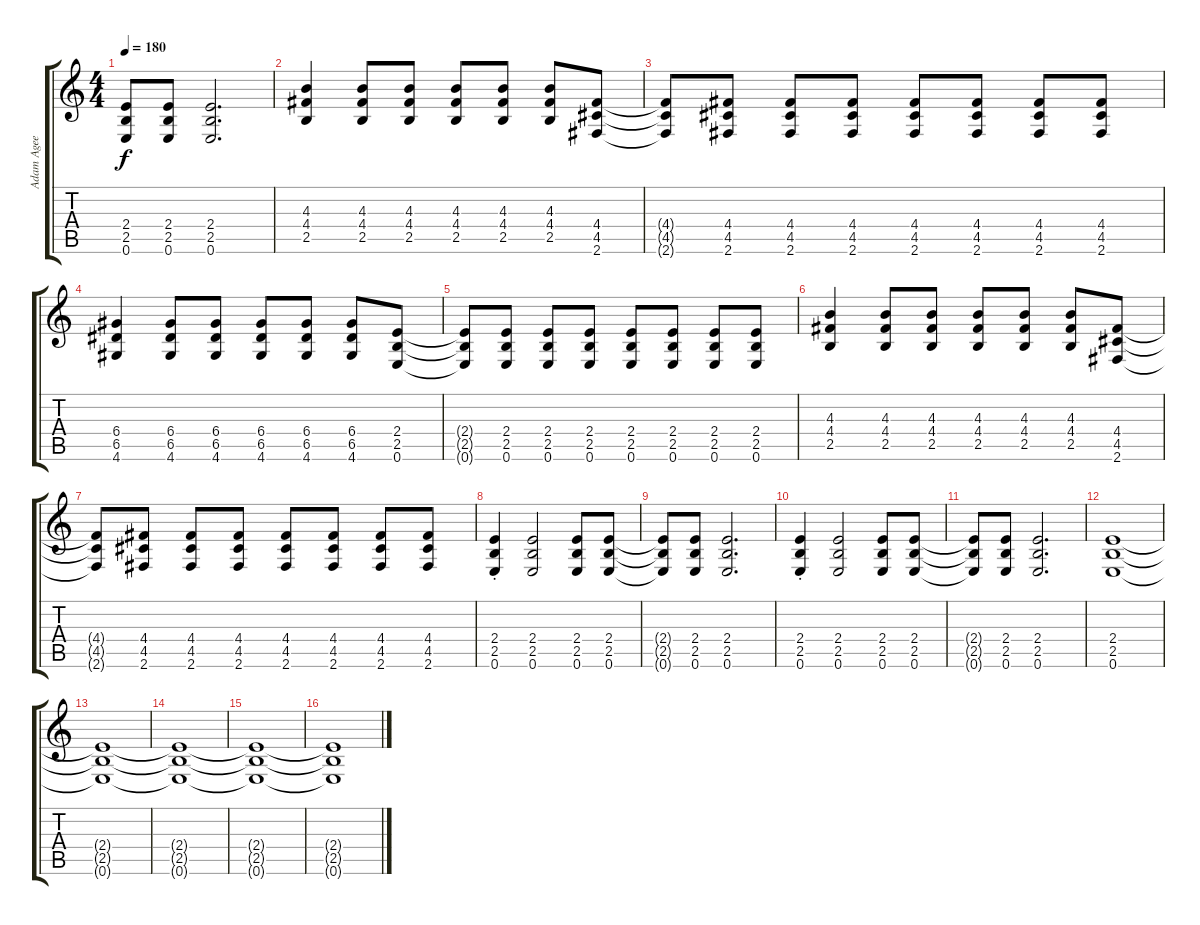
\track ("Adam Agee" "Adam Agee") {instrument distortionguitar}
\staff {score tabs}
\tuning (E4 B3 G3 D3 A2 E2) {hide}
\ts (4 4)
\tempo 180
\clef g2
\ks c
(2.4{t} 2.5{t} 0.6{t}).8{dy f} (2.4 2.5 0.6).8 (2.4 2.5 0.6).2{d} |
(4.3 4.4 2.5).4 (4.3 4.4 2.5).8 (4.3 4.4 2.5).8 (4.3 4.4 2.5).8 (4.3 4.4 2.5).8 (4.3 4.4 2.5).8 (4.4 4.5 2.6).8 |
(4.4{t} 4.5{t} 2.6{t}).8 (4.4 4.5 2.6).8 (4.4 4.5 2.6).8 (4.4 4.5 2.6).8 (4.4 4.5 2.6).8 (4.4 4.5 2.6).8 (4.4 4.5 2.6).8 (4.4 4.5 2.6).8 |
(6.4 6.5 4.6).4 (6.4 6.5 4.6).8 (6.4 6.5 4.6).8 (6.4 6.5 4.6).8 (6.4 6.5 4.6).8 (6.4 6.5 4.6).8 (2.4 2.5 0.6).8 |
(2.4{t} 2.5{t} 0.6{t}).8 (2.4 2.5 0.6).8 (2.4 2.5 0.6).8 (2.4 2.5 0.6).8 (2.4 2.5 0.6).8 (2.4 2.5 0.6).8 (2.4 2.5 0.6).8 (2.4 2.5 0.6).8 |
(4.3 4.4 2.5).4 (4.3 4.4 2.5).8 (4.3 4.4 2.5).8 (4.3 4.4 2.5).8 (4.3 4.4 2.5).8 (4.3 4.4 2.5).8 (4.4 4.5 2.6).8 |
(4.4{t} 4.5{t} 2.6{t}).8 (4.4 4.5 2.6).8 (4.4 4.5 2.6).8 (4.4 4.5 2.6).8 (4.4 4.5 2.6).8 (4.4 4.5 2.6).8 (4.4 4.5 2.6).8 (4.4 4.5 2.6).8 |
(2.4{st} 2.5{st} 0.6{st}).4 (2.4 2.5 0.6).2 (2.4 2.5 0.6).8 (2.4 2.5 0.6).8 |
(2.4{t} 2.5{t} 0.6{t}).8 (2.4 2.5 0.6).8 (2.4 2.5 0.6).2{d} |
(2.4{st} 2.5{st} 0.6{st}).4 (2.4 2.5 0.6).2 (2.4 2.5 0.6).8 (2.4 2.5 0.6).8 |
(2.4{t} 2.5{t} 0.6{t}).8 (2.4 2.5 0.6).8 (2.4 2.5 0.6).2{d} |
(2.4 2.5 0.6).1 |
(2.4{t} 2.5{t} 0.6{t}).1 |
(2.4{t} 2.5{t} 0.6{t}).1 |
(2.4{t} 2.5{t} 0.6{t}).1 |
(2.4{t} 2.5{t} 0.6{t}).1
